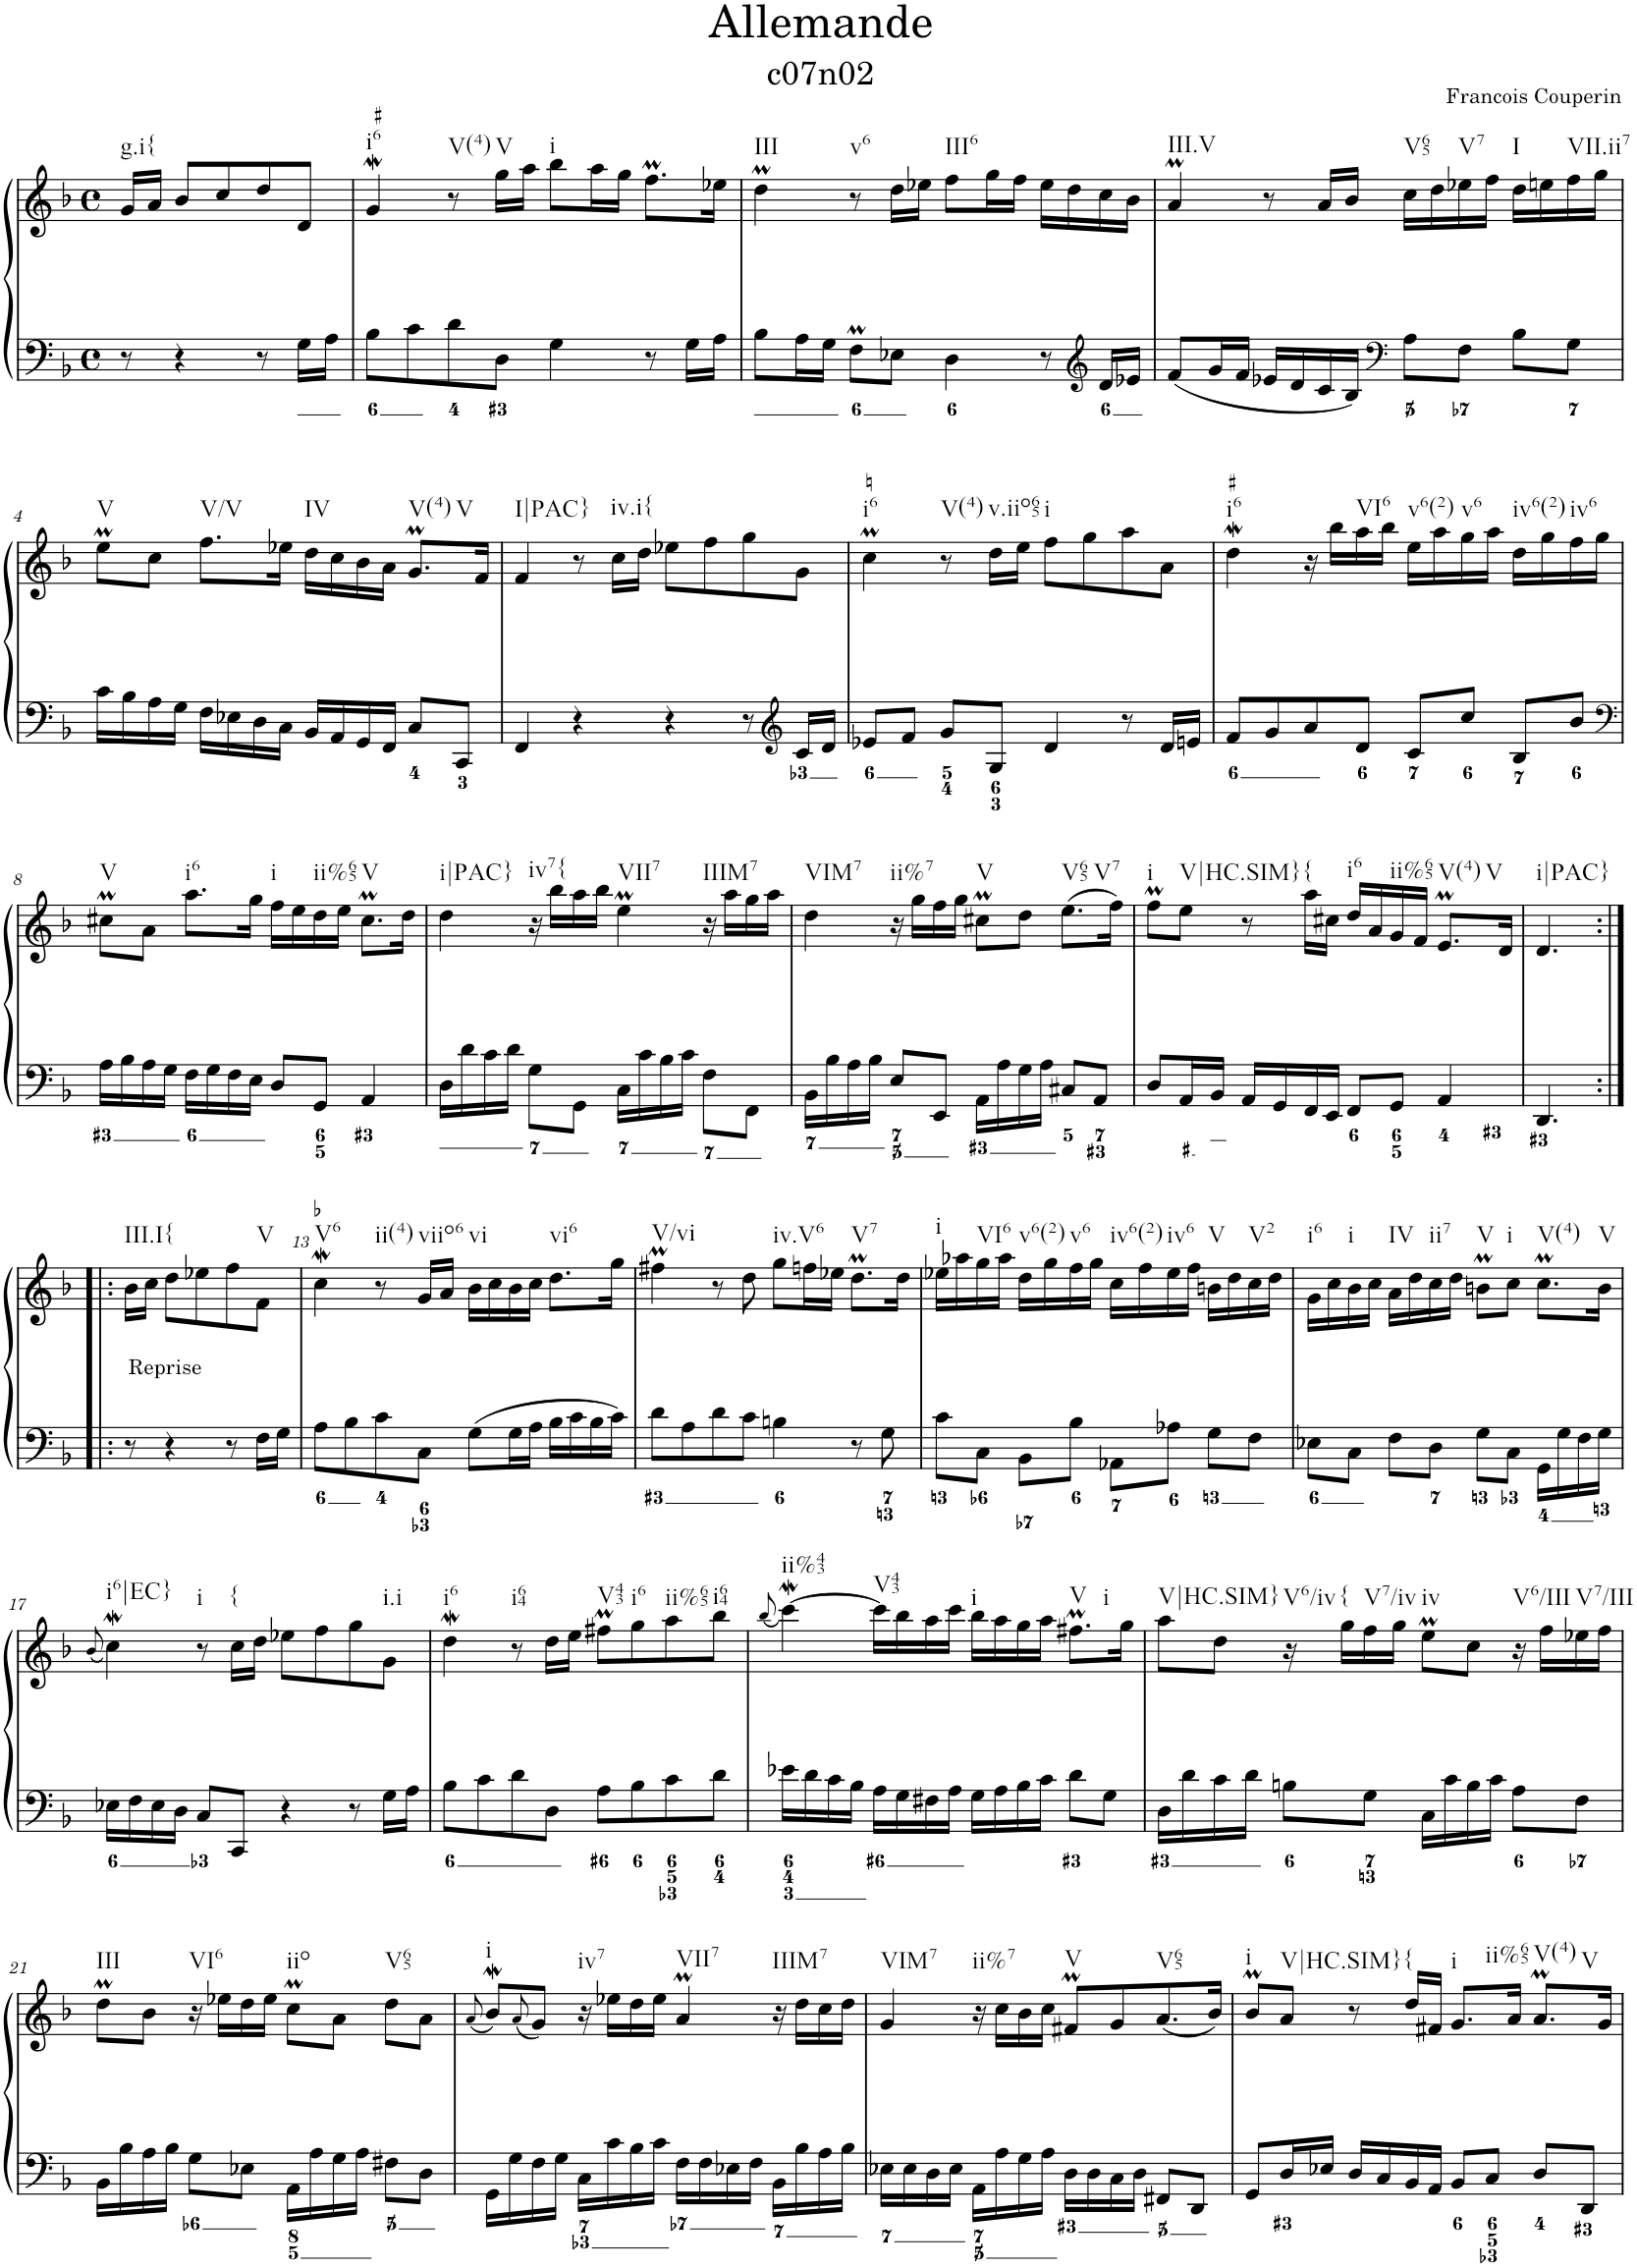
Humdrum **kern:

**kern	**kern
*part1	*part1
*staff2	*staff1
*I"Piano	*
*I'Pno.	*
*clefF4	*clefG2
*k[b-]	*k[b-]
*M4/4	*M4/4
*met(c)	*met(c)
=	=
!	!LO:TX:b:t=g.i{
8r	16g/LL
.	16a/JJ
4r	8b-/L
.	8cc/
8r	8dd/
16G\LL	8d/J
16A\JJ	.
=1	=1
!	!LO:TX:a:t=♯
!	!LO:TX:b:t=i6
8B-\L	4gW/
8c\	.
!	!LO:TX:b:t=V(4)
8d\	8r
!	!LO:TX:b:t=V
8D\J	16gg\LL
.	16aa\JJ
!	!LO:TX:b:t=i
4G\	8bb-\L
.	16aa\L
.	16gg\JJ
8r	8.ffM\L
16G\LL	.
16A\JJ	16ee-X\Jk
=2	=2
!	!LO:TX:b:t=III
8B-\L	4ddM\
16A\L	.
16G\JJ	.
!	!LO:TX:b:t=v6
8FM\L	8r
8E-X\J	16dd\LL
.	16ee-X\JJ
!	!LO:TX:b:t=III6
4D\	8ff\L
.	16gg\L
.	16ff\JJ
8r	16ee-\LL
.	16dd\
*clefG2	*
16d/LL	16cc\
16e-X/JJ	16b-\JJ
=3	=3
!	!LO:TX:b:t=III.V
8f/L	4am/
16g/L	.
16f/JJ	.
16e-X/LL	8r
16d/	.
16c/	16a/LL
16B-/JJ	16b-/JJ
*clefF4	*
!	!LO:TX:b:t=V65
8A\L	16cc\LL
.	16dd\
!	!LO:TX:b:t=V7
8F\J	16ee-X\
.	16ff\JJ
!	!LO:TX:b:t=I
8B-\L	16dd\LL
.	16een\
!	!LO:TX:b:t=VII.ii7
8G\J	16ff\
.	16gg\JJ
!!LO:LB:g=z
=4	=4
!	!LO:TX:b:t=V
16c\LL	8eem\L
16B-\	.
16A\	8cc\J
16G\JJ	.
!	!LO:TX:b:t=V/V
16F\LL	8.ff\L
16E-X\	.
16D\	.
16C\JJ	16ee-X\Jk
!	!LO:TX:b:t=IV
16BB-/LL	16dd\LL
16AA/	16cc\
16GG/	16b-\
16FF/JJ	16a\JJ
!	!LO:TX:b:t=V(4)
!	!LO:TX:b:t=V
8C/L	8.gM/L
8CC/J	.
.	16f/Jk
=5	=5
!	!LO:TX:b:t=I|PAC}
4FF/	4f/
4r	8r
!	!LO:TX:b:t=iv.i{
.	16cc\LL
.	16dd\JJ
4r	8ee-X\L
.	8ff\
8r	8gg\
*clefG2	*
16c/LL	8g\J
16d/JJ	.
=6	=6
!	!LO:TX:a:t=♮
!	!LO:TX:b:t=i6
8e-X/L	4ccM\
8f/J	.
!	!LO:TX:b:t=V(4)
8g/L	8r
!	!LO:TX:b:t=v.iio65
8G/J	16dd\LL
.	16ee\JJ
!	!LO:TX:b:t=i
4d/	8ff\L
.	8gg\
8r	8aa\
16d/LL	8a\J
16en/JJ	.
=7	=7
!	!LO:TX:a:t=♯
!	!LO:TX:b:t=i6
8f/L	4ddW\
8g/	.
8a/	16r
.	16bb-\LL
!	!LO:TX:b:t=VI6
8d/J	16aa\
.	16bb-\JJ
!	!LO:TX:b:t=v6(2)
8c/L	16ee\LL
.	16aa\
!	!LO:TX:b:t=v6
8cc/J	16gg\
.	16aa\JJ
!	!LO:TX:b:t=iv6(2)
8B-/L	16dd\LL
.	16gg\
!	!LO:TX:b:t=iv6
8b-/J	16ff\
.	16gg\JJ
!!LO:LB:g=z
=8	=8
*clefF4	*
!	!LO:TX:b:t=V
16A\LL	8cc#Xm\L
16B-\	.
16A\	8a\J
16G\JJ	.
!	!LO:TX:b:t=i6
16F\LL	8.aa\L
16G\	.
16F\	.
16E\JJ	16gg\Jk
!	!LO:TX:b:t=i
8D/L	16ff\LL
.	16ee\
!	!LO:TX:b:t=ii%65
8GG/J	16dd\
.	16ee\JJ
!	!LO:TX:b:t=V
4AA/	8.cc#m\L
.	16dd\Jk
=9	=9
!	!LO:TX:b:t=i|PAC}
16D\LL	4dd\
16d\	.
16c\	.
16d\JJ	.
!	!LO:TX:b:t=iv7{
8G\L	16r
.	16bb-\LL
8GG\J	16aa\
.	16bb-\JJ
!	!LO:TX:b:t=VII7
16C\LL	4eem\
16c\	.
16B-\	.
16c\JJ	.
!	!LO:TX:b:t=IIIM7
8F\L	16r
.	16aa\LL
8FF\J	16gg\
.	16aa\JJ
=10	=10
!	!LO:TX:b:t=VIM7
16BB-\LL	4dd\
16B-\	.
16A\	.
16B-\JJ	.
!	!LO:TX:b:t=ii%7
8E/L	16r
.	16gg\LL
8EE/J	16ff\
.	16gg\JJ
!	!LO:TX:b:t=V
16AA\LL	8cc#Xm\L
16A\	.
16G\	8dd\J
16A\JJ	.
!	!LO:TX:b:t=V65
!	!LO:TX:b:t=V7
8C#X/L	(8.ee\L
8AA/J	.
.	16ff\Jk)
=11	=11
!	!LO:TX:b:t=i
8D/L	8ffM\L
!	!LO:TX:b:t=V|HC.SIM}
16AA/L	8ee\J
16BB-/JJ	.
16AA/LL	8r
16GG/	.
!	!LO:TX:b:t={
16FF/	16aa\LL
16EE/JJ	16cc#X\JJ
!	!LO:TX:b:t=i6
8FF/L	16dd/LL
.	16a/
!	!LO:TX:b:t=ii%65
8GG/J	16g/
.	16f/JJ
!	!LO:TX:b:t=V(4)
!	!LO:TX:b:t=V
4AA/	8.em/L
.	16d/Jk
=12	=12
!	!LO:TX:b:t=i|PAC}
4.DD/	4.d/
!!LO:LB:g=z
=12X1:|!|:	=12X1:|!|:
!	!LO:TX:b:t=Reprise
!	!LO:TX:b:t=III.I{
8r	16b-\LL
.	16cc\JJ
4r	8dd\L
.	8ee-X\
8r	8ff\
!	!LO:TX:b:t=V
16F\LL	8f\J
16G\JJ	.
=13	=13
!	!LO:TX:a:t=♭
!	!LO:TX:b:t=V6
8A\L	4ccW\
8B-\	.
!	!LO:TX:b:t=ii(4)
8c\	8r
!	!LO:TX:b:t=viio6
8C\J	16g/LL
.	16a/JJ
!	!LO:TX:b:t=vi
8G\L	16b-\LL
.	16cc\
16G\L	16b-\
16A\JJ	16cc\JJ
!	!LO:TX:b:t=vi6
16B-\LL	8.dd\L
16c\	.
16B-\	.
16c\JJ	16gg\Jk
=14	=14
!	!LO:TX:b:t=V/vi
8d\L	4ff#Xm\
8A\	.
8d\	8r
8c\J	8dd\
!	!LO:TX:b:t=iv.V6
4Bn\	8gg\L
.	16ffn\L
.	16ee-X\JJ
!	!LO:TX:b:t=V7
8r	8.ddM\L
8G\	.
.	16dd\Jk
=15	=15
!	!LO:TX:b:t=i
8c\L	16ee-X\LL
.	16aa-X\
!	!LO:TX:b:t=VI6
8C\J	16gg\
.	16aa-\JJ
!	!LO:TX:b:t=v6(2)
8BB-\L	16dd\LL
.	16gg\
!	!LO:TX:b:t=v6
8B-\J	16ff\
.	16gg\JJ
!	!LO:TX:b:t=iv6(2)
8AA-X\L	16cc\LL
.	16ff\
!	!LO:TX:b:t=iv6
8A-X\J	16ee-\
.	16ff\JJ
!	!LO:TX:b:t=V
8G\L	16bn\LL
.	16dd\
!	!LO:TX:b:t=V2
8F\J	16cc\
.	16dd\JJ
=16	=16
!	!LO:TX:b:t=i6
8E-X\L	16g\LL
.	16cc\
!	!LO:TX:b:t=i
8C\J	16b-\
.	16cc\JJ
!	!LO:TX:b:t=IV
8F\L	16a\LL
.	16dd\
!	!LO:TX:b:t=ii7
8D\J	16cc\
.	16dd\JJ
!	!LO:TX:b:t=V
8G\L	8bnm\L
!	!LO:TX:b:t=i
8C\J	8cc\J
!	!LO:TX:b:t=V(4)
16GG\LL	8.ccM\L
16G\	.
16F\	.
!	!LO:TX:b:t=V
16G\JJ	16b\Jk
!!LO:LB:g=z
=17	=17
.	(8qb-/
!	!LO:TX:b:t=i6|EC}
16E-X\LL	4ccW\)
16F\	.
16E-\	.
16D\JJ	.
!	!LO:TX:b:t=i
8C/L	8r
!	!LO:TX:b:t={
8CC/J	16cc\LL
.	16dd\JJ
4r	8ee-X\L
.	8ff\
8r	8gg\
!	!LO:TX:b:t=i.i
16G\LL	8g\J
16A\JJ	.
=18	=18
!	!LO:TX:b:t=i6
8B-\L	4ddW\
8c\	.
!	!LO:TX:b:t=i64
8d\	8r
8D\J	16dd\LL
.	16ee\JJ
!	!LO:TX:b:t=V43
8A\L	8ff#Xm\L
!	!LO:TX:b:t=i6
8B-\	8gg\
!	!LO:TX:b:t=ii%65
8c\	8aa\
!	!LO:TX:b:t=i64
8d\J	8bb-\J
=19	=19
.	(8qbb-/
!	!LO:TX:b:t=ii%43
16e-X\LL	[4cccW\)
16d\	.
16c\	.
16B-\JJ	.
!	!LO:TX:b:t=V43
16A\LL	16ccc\LL]
16G\	16bb-\
16F#X\	16aa\
16A\JJ	16ccc\JJ
!	!LO:TX:b:t=i
16G\LL	16bb-\LL
16A\	16aa\
16B-\	16gg\
16c\JJ	16aa\JJ
!	!LO:TX:b:t=V
!	!LO:TX:b:t=i
8d\L	8.ff#Xm\L
8G\J	.
.	16gg\Jk
=20	=20
!	!LO:TX:b:t=V|HC.SIM}
16D\LL	8aa\L
16d\	.
16c\	8dd\J
16d\JJ	.
!	!LO:TX:b:t=V6/iv
8Bn\L	16r
!	!LO:TX:b:t={
.	16gg\LL
!	!LO:TX:b:t=V7/iv
8G\J	16ff\
.	16gg\JJ
!	!LO:TX:b:t=iv
16C\LL	8eem\L
16c\	.
16B\	8cc\J
16c\JJ	.
!	!LO:TX:b:t=V6/III
8A\L	16r
.	16ff\LL
!	!LO:TX:b:t=V7/III
8F\J	16ee-X\
.	16ff\JJ
!!LO:LB:g=z
=21	=21
!	!LO:TX:b:t=III
16BB-\LL	8ddM\L
16B-\	.
16A\	8b-\J
16B-\JJ	.
!	!LO:TX:b:t=VI6
8G\L	16r
.	16ee-X\LL
8E-X\J	16dd\
.	16ee-\JJ
!	!LO:TX:b:t=iio
16AA\LL	8ccM\L
16A\	.
16G\	8a\J
16A\JJ	.
!	!LO:TX:b:t=V65
8F#X\L	8dd\L
8D\J	8a\J
=22	=22
.	(8qa/
!	!LO:TX:b:t=i
16GG\LL	8b-w/L)
16G\	.
.	(8qa/
16F\	8g/J)
16G\JJ	.
!	!LO:TX:b:t=iv7
16C\LL	16r
16c\	16ee-X\LL
16B-\	16dd\
16c\JJ	16ee-\JJ
!	!LO:TX:b:t=VII7
16F\LL	4am/
16F\	.
16E-X\	.
16F\JJ	.
!	!LO:TX:b:t=IIIM7
16BB-\LL	16r
16B-\	16dd\LL
16A\	16cc\
16B-\JJ	16dd\JJ
=23	=23
!	!LO:TX:b:t=VIM7
16E-X\LL	4g/
16E-\	.
16D\	.
16E-\JJ	.
!	!LO:TX:b:t=ii%7
16AA\LL	16r
16A\	16cc\LL
16G\	16b-\
16A\JJ	16cc\JJ
!	!LO:TX:b:t=V
16D\LL	8f#Xm/L
16D\	.
16C\	8g/
16D\JJ	.
!	!LO:TX:b:t=V65
8FF#X/L	(8.a/
8DD/J	.
.	16b-/Jk)
=24	=24
!	!LO:TX:b:t=i
8GG/L	8b-M/L
!	!LO:TX:b:t=V|HC.SIM}
16D/L	8a/J
16E-X/JJ	.
16D/LL	8r
16C/	.
!	!LO:TX:b:t={
16BB-/	16dd/LL
16AA/JJ	16f#X/JJ
!	!LO:TX:b:t=i
!	!LO:TX:b:t=ii%65
8BB-/L	8.g/L
8C/J	.
.	16a/Jk
!	!LO:TX:b:t=V(4)
!	!LO:TX:b:t=V
8D/L	8.am/L
8DD/J	.
.	16g/Jk
=	=
*-	*-
